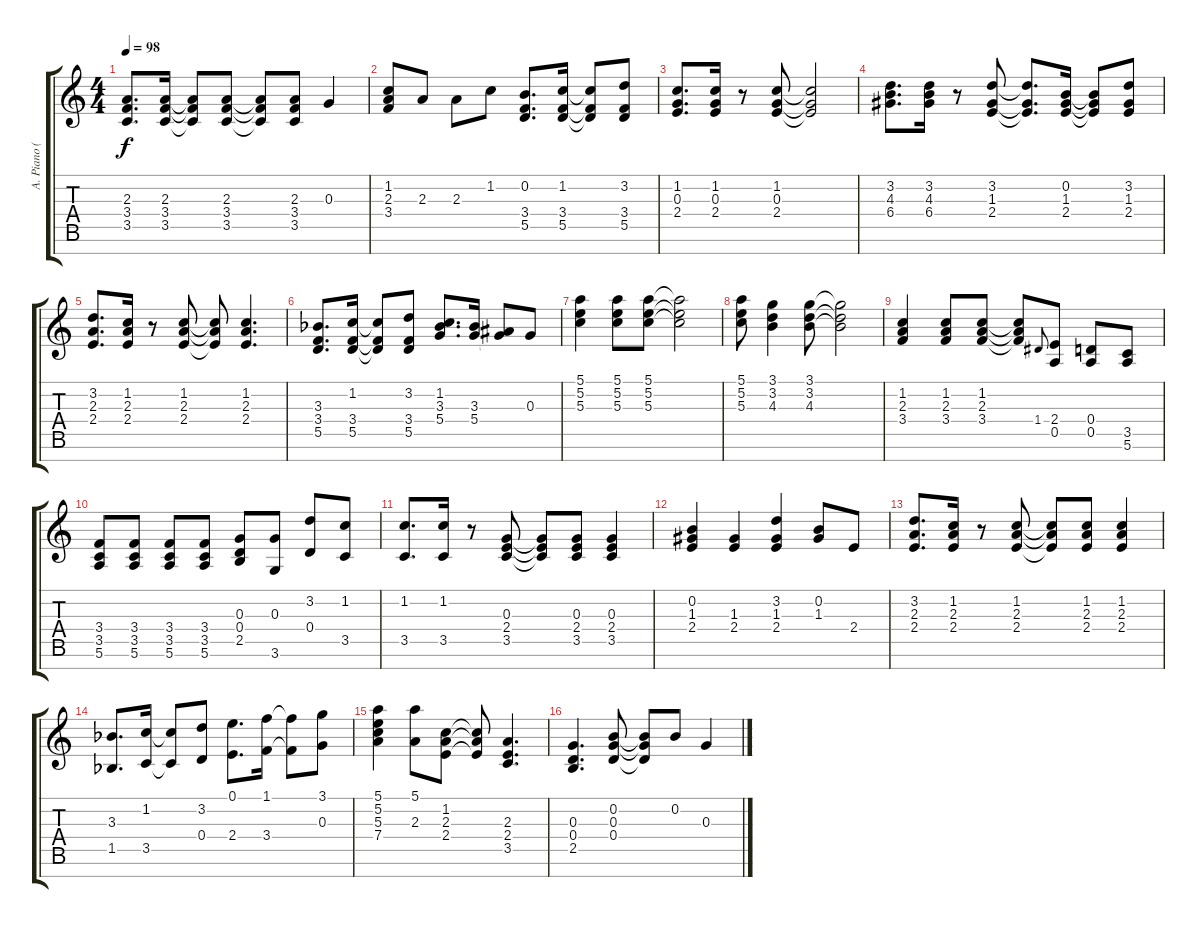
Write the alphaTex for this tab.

\track ("A. Piano (Right Hand)" "A. Piano (") {instrument acousticgrandpiano}
\staff {score tabs}
\tuning (E5 B4 G4 D4 A3 E3 B2) {hide}
\ts (4 4)
\tempo 98
\clef g2
\ks c
(2.3 3.4 3.5).8{d dy f} (2.3 3.4 3.5).16 (2.3{t} 3.4{t} 3.5{t}).8 (2.3 3.4 3.5).8 (2.3{t} 3.4{t} 3.5{t}).8 (2.3 3.4 3.5).8 0.3.4 |
(1.2 2.3 3.4).8 2.3.8 2.3.8 1.2.8 (0.2 3.4 5.5).8{d} (1.2 3.4 5.5).16 (1.2{t} 3.4{t} 5.5{t}).8 (3.2 3.4 5.5).8 |
(1.2 0.3 2.4).8{d} (1.2 0.3 2.4).16 r.8 (1.2 0.3 2.4).8 (1.2{t} 0.3{t} 2.4{t}).2 |
(3.2 4.3 6.4).8{d} (3.2 4.3 6.4).16 r.8 (3.2 1.3 2.4).8 (3.2{t} 1.3{t} 2.4{t}).8{d} (0.2 1.3 2.4).16 (0.2{t} 1.3{t} 2.4{t}).8 (3.2 1.3 2.4).8 |
(3.2 2.3 2.4).8{d} (1.2 2.3 2.4).16 r.8 (1.2 2.3 2.4).8 (1.2{t} 2.3{t} 2.4{t}).8 (1.2 2.3 2.4).4{d} |
(3.3{acc b} 3.4 5.5).8{d} (1.2 3.4 5.5).16 (1.2{t} 3.4{t} 5.5{t}).8 (3.2 3.4 5.5).8 (1.2 3.3{acc b} 5.4).8{d} (3.3{acc b} 5.4).16 (3.3{t} 5.4{t}).8 0.3.8 |
(5.1 5.2 5.3).4 (5.1 5.2 5.3).8 (5.1 5.2 5.3).8 (5.1{t} 5.2{t} 5.3{t}).2 |
(5.1 5.2 5.3).8 (3.1 3.2 4.3).4 (3.1 3.2 4.3).8 (3.1{t} 3.2{t} 4.3{t}).2 |
(1.2 2.3 3.4).4 (1.2 2.3 3.4).8 (1.2 2.3 3.4).8 (1.2{t} 2.3{t} 3.4{t}).8 1.4.8{gr onbeat} (2.4 0.5).8 (0.4 0.5).8 (3.5 5.6).8 |
(3.4 3.5 5.6).8 (3.4 3.5 5.6).8 (3.4 3.5 5.6).8 (3.4 3.5 5.6).8 (0.3 0.4 2.5).8 (0.3 3.6).8 (3.2 0.4).8 (1.2 3.5).8 |
(1.2 3.5).8{d} (1.2 3.5).16 r.8 (0.3 2.4 3.5).8 (0.3{t} 2.4{t} 3.5{t}).8 (0.3 2.4 3.5).8 (0.3 2.4 3.5).4 |
(0.2 1.3 2.4).4 (1.3 2.4).4 (3.2 1.3 2.4).4 (0.2 1.3).8 2.4.8 |
(3.2 2.3 2.4).8{d} (1.2 2.3 2.4).16 r.8 (1.2 2.3 2.4).8 (1.2{t} 2.3{t} 2.4{t}).8 (1.2 2.3 2.4).8 (1.2 2.3 2.4).4 |
(3.3{acc b} 1.5{acc b}).8{d} (1.2 3.5).16 (1.2{t} 3.5{t}).8 (3.2 0.4).8 (0.1 2.4).8{d} (1.1 3.4).16 (1.1{t} 3.4{t}).8 (3.1 0.3).8 |
(5.1 5.2 5.3 7.4).4 (5.1 2.3).8 (1.2 2.3 2.4).8 (1.2{t} 2.3{t} 2.4{t}).8 (2.3 2.4 3.5).4{d} |
(0.3 0.4 2.5).4{d} (0.2 0.3 0.4).8 (0.2{t} 0.3{t} 0.4{t}).8 0.2.8 0.3.4
